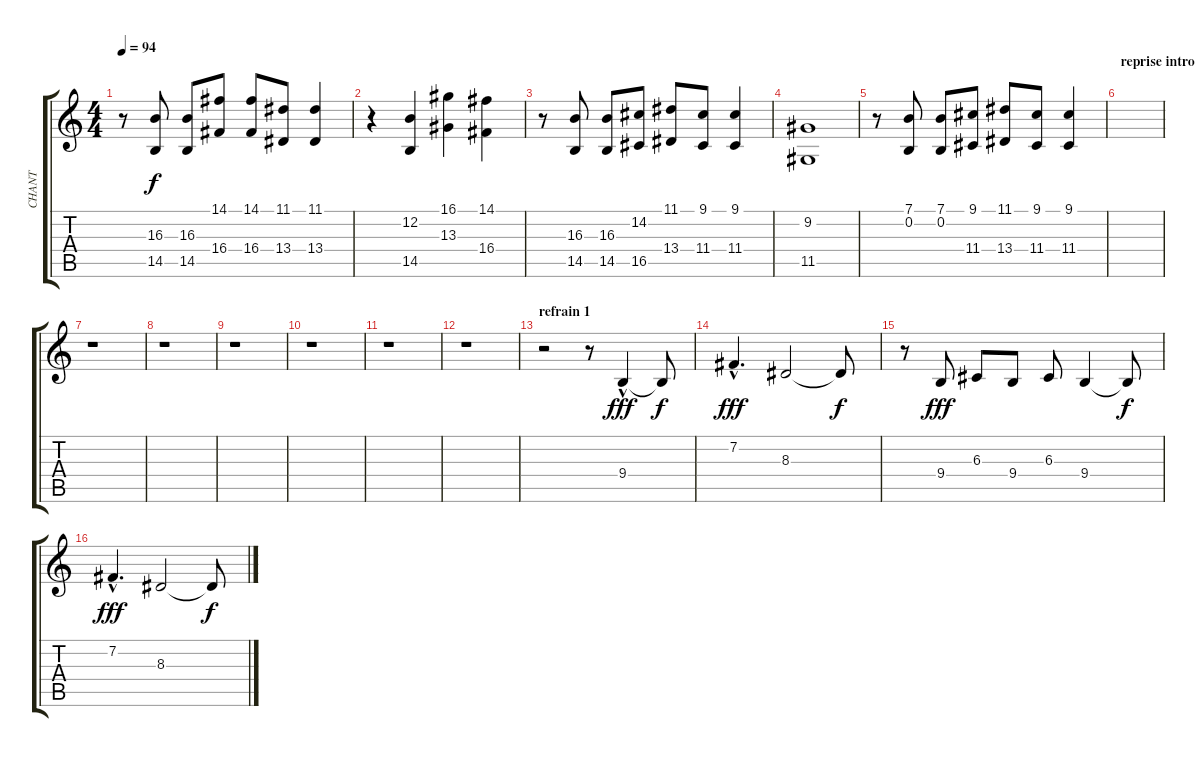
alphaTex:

\track ("CHANT" "CHANT") {instrument acousticgrandpiano}
\staff {score tabs}
\tuning (E4 B3 G3 D3 A2 E2) {hide}
\ts (4 4)
\tempo 94
\clef g2
\ks c
r.8{dy f} (16.3 14.5).8 (16.3 14.5).8 (14.1 16.4).8 (14.1 16.4).8 (11.1 13.4).8 (11.1 13.4).4 |
r.4 (12.2 14.5).4 (16.1 13.3).4 (14.1 16.4).4 |
r.8 (16.3 14.5).8 (16.3 14.5).8 (14.2 16.5).8 (11.1 13.4).8 (9.1 11.4).8 (9.1 11.4).4 |
(9.2 11.5).1 |
r.8 (7.1 0.2).8 (7.1 0.2).8 (9.1 11.4).8 (11.1 13.4).8 (9.1 11.4).8 (9.1 11.4).4 |
\section ("" "reprise intro")
|
r.1 |
r.1 |
r.1 |
r.1 |
r.1 |
r.1 |
\section ("" "refrain 1")
r.2 r.8 9.4{hac}.4{dy fff} 9.4{t}.8{dy f} |
7.2{hac}.4{d dy fff} 8.3.2 8.3{t}.8{dy f} |
r.8 9.4.8{dy fff} 6.3.8 9.4.8 6.3.8 9.4.4 9.4{t}.8{dy f} |
7.2{hac}.4{d dy fff} 8.3.2 8.3{t}.8{dy f}
